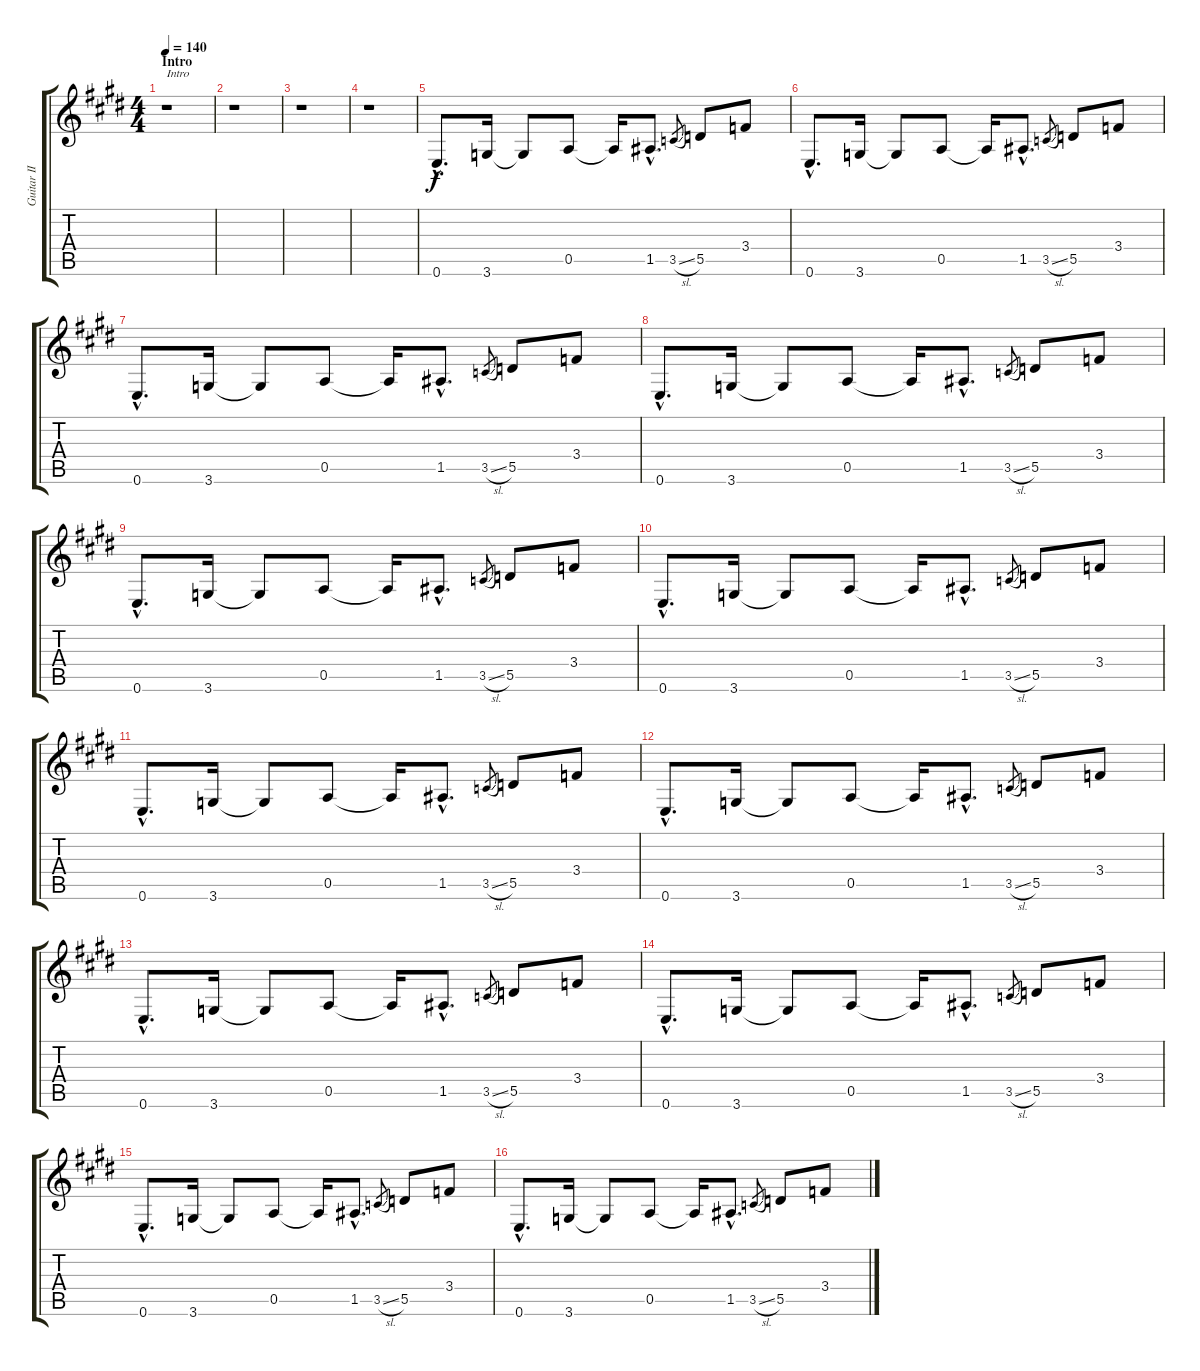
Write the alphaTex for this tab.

\track ("Guitar II" "Guitar II") {instrument overdrivenguitar}
\staff {score tabs}
\tuning (E4 B3 G3 D3 A2 E2) {hide}
\ts (4 4)
\section ("" "Intro")
\tempo 140
\clef g2
\ks e
r.1{txt "Intro" dy f instrument overdrivenguitar} |
r.1 |
r.1 |
r.1 |
0.6{hac}.8{d} 3.6.16 3.6{t}.8 0.5.8 0.5{t}.16 1.5{hac}.8{d} 3.5{sl}.8{gr} 5.5.8 3.4.8 |
0.6{hac}.8{d} 3.6.16 3.6{t}.8 0.5.8 0.5{t}.16 1.5{hac}.8{d} 3.5{sl}.8{gr} 5.5.8 3.4.8 |
0.6{hac}.8{d} 3.6.16 3.6{t}.8 0.5.8 0.5{t}.16 1.5{hac}.8{d} 3.5{sl}.8{gr} 5.5.8 3.4.8 |
0.6{hac}.8{d} 3.6.16 3.6{t}.8 0.5.8 0.5{t}.16 1.5{hac}.8{d} 3.5{sl}.8{gr} 5.5.8 3.4.8 |
0.6{hac}.8{d} 3.6.16 3.6{t}.8 0.5.8 0.5{t}.16 1.5{hac}.8{d} 3.5{sl}.8{gr} 5.5.8 3.4.8 |
0.6{hac}.8{d} 3.6.16 3.6{t}.8 0.5.8 0.5{t}.16 1.5{hac}.8{d} 3.5{sl}.8{gr} 5.5.8 3.4.8 |
0.6{hac}.8{d} 3.6.16 3.6{t}.8 0.5.8 0.5{t}.16 1.5{hac}.8{d} 3.5{sl}.8{gr} 5.5.8 3.4.8 |
0.6{hac}.8{d} 3.6.16 3.6{t}.8 0.5.8 0.5{t}.16 1.5{hac}.8{d} 3.5{sl}.8{gr} 5.5.8 3.4.8 |
0.6{hac}.8{d} 3.6.16 3.6{t}.8 0.5.8 0.5{t}.16 1.5{hac}.8{d} 3.5{sl}.8{gr} 5.5.8 3.4.8 |
0.6{hac}.8{d} 3.6.16 3.6{t}.8 0.5.8 0.5{t}.16 1.5{hac}.8{d} 3.5{sl}.8{gr} 5.5.8 3.4.8 |
0.6{hac}.8{d} 3.6.16 3.6{t}.8 0.5.8 0.5{t}.16 1.5{hac}.8{d} 3.5{sl}.8{gr} 5.5.8 3.4.8 |
0.6{hac}.8{d} 3.6.16 3.6{t}.8 0.5.8 0.5{t}.16 1.5{hac}.8{d} 3.5{sl}.8{gr} 5.5.8 3.4.8
